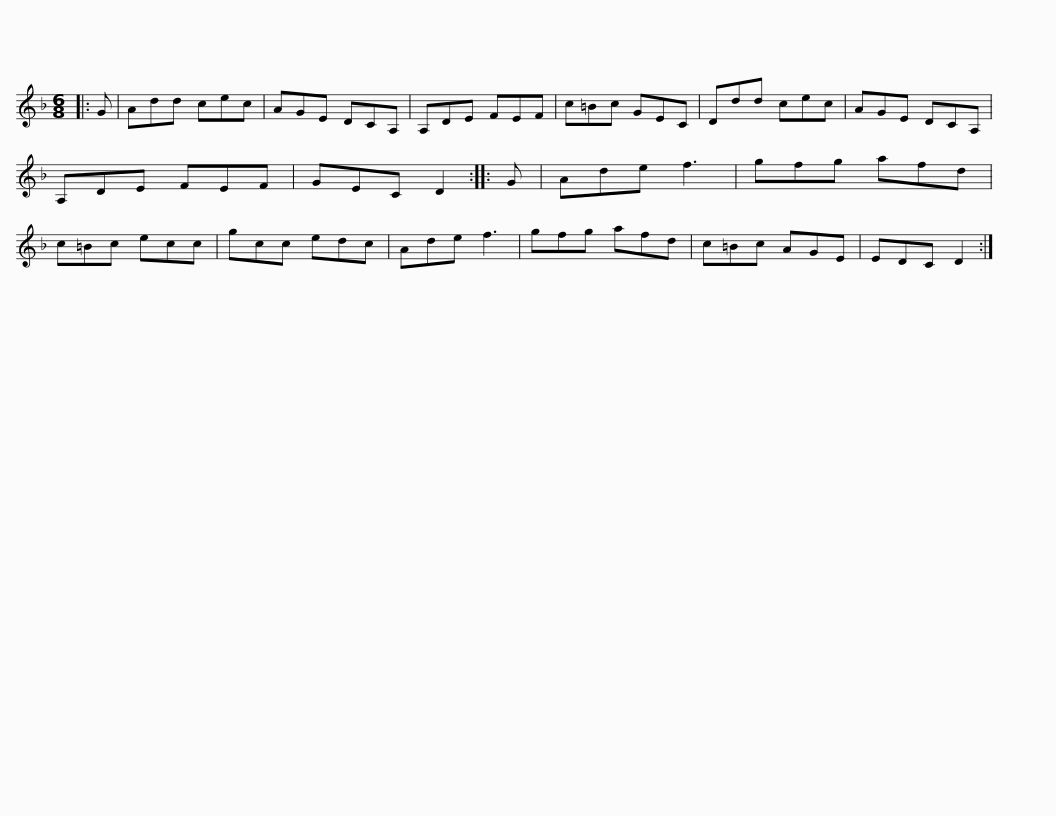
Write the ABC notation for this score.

X:1
L:1/8
M:6/8
I:linebreak $
K:Dmin
V:1 treble
V:1
|: G | Add cec | AGE DCA, | A,DE FEF | c=Bc GEC | %5
 Ddd cec | AGE DCA, |$ A,DE FEF | GEC D2 :: G | %10
 Ade f3 | gfg afd | c=Bc ecc | gcc edc | Ade f3 |$ %15
 gfg afd | c=Bc AGE | EDC D2 :| %18
